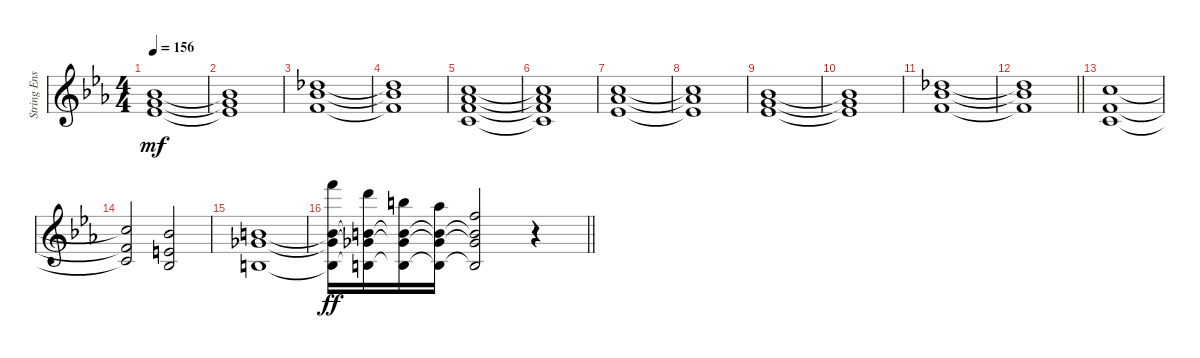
\track ("String Ens." "String Ens") {instrument stringensemble1}
\staff {score}
\tuning (E4 B3 G3 D3 A2 E2 B1) {hide}
\ts (4 4)
\tempo 156
\clef g2
\ks cminor
(6.1 8.2 8.3).1{dy mf} |
(6.1{t} 8.2{t} 8.3{t}).1 |
(9.1 11.2 10.3).1 |
(9.1{t} 11.2{t} 10.3{t}).1 |
(8.1 9.2 10.3 10.4).1 |
(8.1{t} 9.2{t} 10.3{t} 10.4{t}).1 |
(8.1 9.2 8.3).1 |
(8.1{t} 9.2{t} 8.3{t}).1 |
(6.1 8.2 8.3).1 |
(6.1{t} 8.2{t} 8.3{t}).1 |
(9.1 11.2 10.3).1 |
\barLineRight lightlight
(9.1{t} 11.2{t} 10.3{t}).1 |
(13.2 10.3 10.4).1 |
(13.2{t} 10.3{t} 10.4{t}).2 (11.2 9.3 8.4).2 |
(12.2 11.3 9.4).1 |
\barLineRight lightlight
(25.1 12.2{t} 11.3{t} 9.4{t}).16{dy ff instrument violin} (22.1 12.2{t} 11.3{t} 9.4{t}).16 (19.1 12.2{t} 11.3{t} 9.4{t}).16 (16.1 12.2{t} 11.3{t} 9.4{t}).16 (13.1 12.2{t} 11.3{t} 9.4{t}).2 r.4
